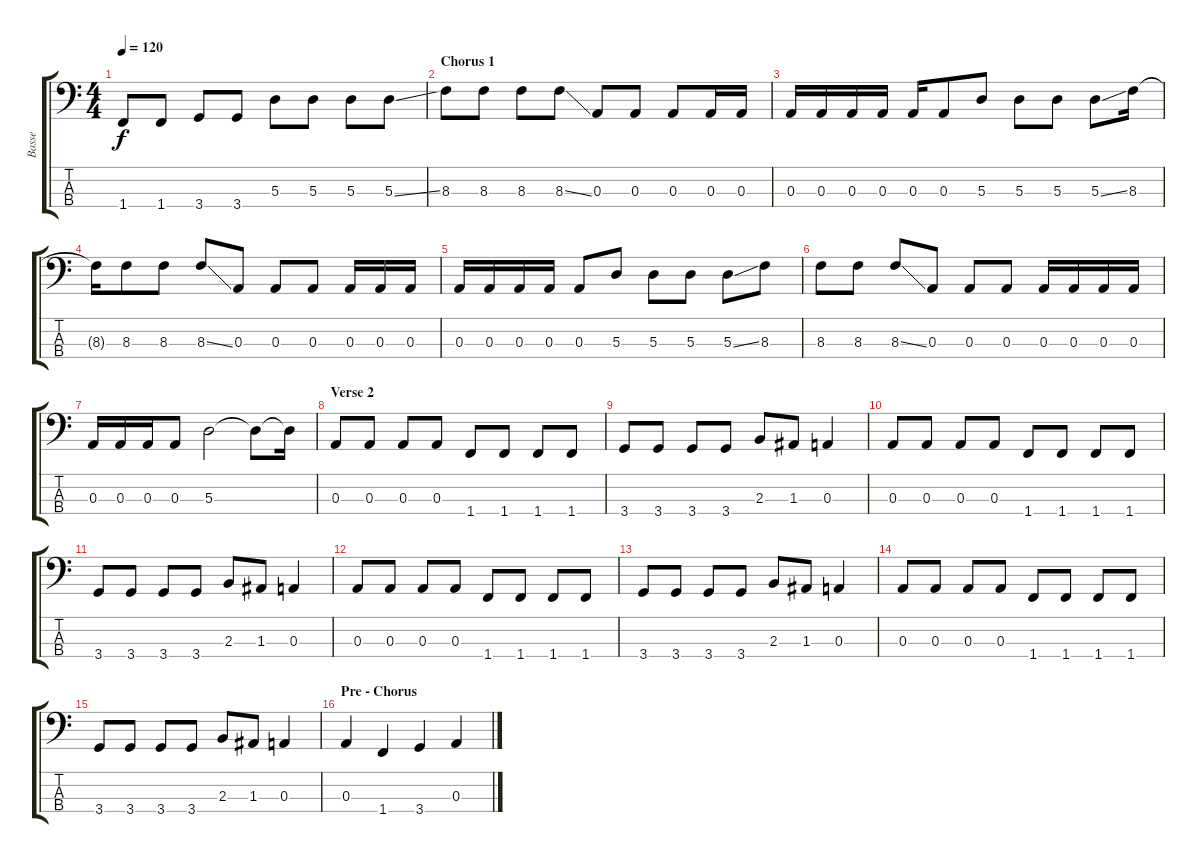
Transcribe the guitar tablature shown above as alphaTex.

\track ("Basse" "Basse") {instrument electricbassfinger}
\staff {score tabs}
\tuning (G2 D2 A1 E1) {hide}
\ts (4 4)
\tempo 120
\clef f4
\ks c
1.4.8{dy f} 1.4.8 3.4.8 3.4.8 5.3.8 5.3.8 5.3.8 5.3{ss}.8 |
\section ("" "Chorus 1")
8.3.8 8.3.8 8.3.8 8.3{ss}.8 0.3.8 0.3.8 0.3.8 0.3.16 0.3.16 |
0.3.16 0.3.16 0.3.16 0.3.16 0.3.16 0.3.8 5.3.8 5.3.8 5.3.8 5.3{ss}.8 8.3.16 |
8.3{t}.16 8.3.8 8.3.8 8.3{ss}.8 0.3.8 0.3.8 0.3.8 0.3.16 0.3.16 0.3.16 |
0.3.16 0.3.16 0.3.16 0.3.16 0.3.8 5.3.8 5.3.8 5.3.8 5.3{ss}.8 8.3.8 |
8.3.8 8.3.8 8.3{ss}.8 0.3.8 0.3.8 0.3.8 0.3.16 0.3.16 0.3.16 0.3.16 |
0.3.16 0.3.16 0.3.16 0.3.8 5.3.2 5.3{t}.8 5.3{t}.16 |
\section ("" "Verse 2")
0.3.8 0.3.8 0.3.8 0.3.8 1.4.8 1.4.8 1.4.8 1.4.8 |
3.4.8 3.4.8 3.4.8 3.4.8 2.3.8 1.3.8 0.3.4 |
0.3.8 0.3.8 0.3.8 0.3.8 1.4.8 1.4.8 1.4.8 1.4.8 |
3.4.8 3.4.8 3.4.8 3.4.8 2.3.8 1.3.8 0.3.4 |
0.3.8 0.3.8 0.3.8 0.3.8 1.4.8 1.4.8 1.4.8 1.4.8 |
3.4.8 3.4.8 3.4.8 3.4.8 2.3.8 1.3.8 0.3.4 |
0.3.8 0.3.8 0.3.8 0.3.8 1.4.8 1.4.8 1.4.8 1.4.8 |
3.4.8 3.4.8 3.4.8 3.4.8 2.3.8 1.3.8 0.3.4 |
\section ("" "Pre - Chorus")
0.3.4 1.4.4 3.4.4 0.3.4
